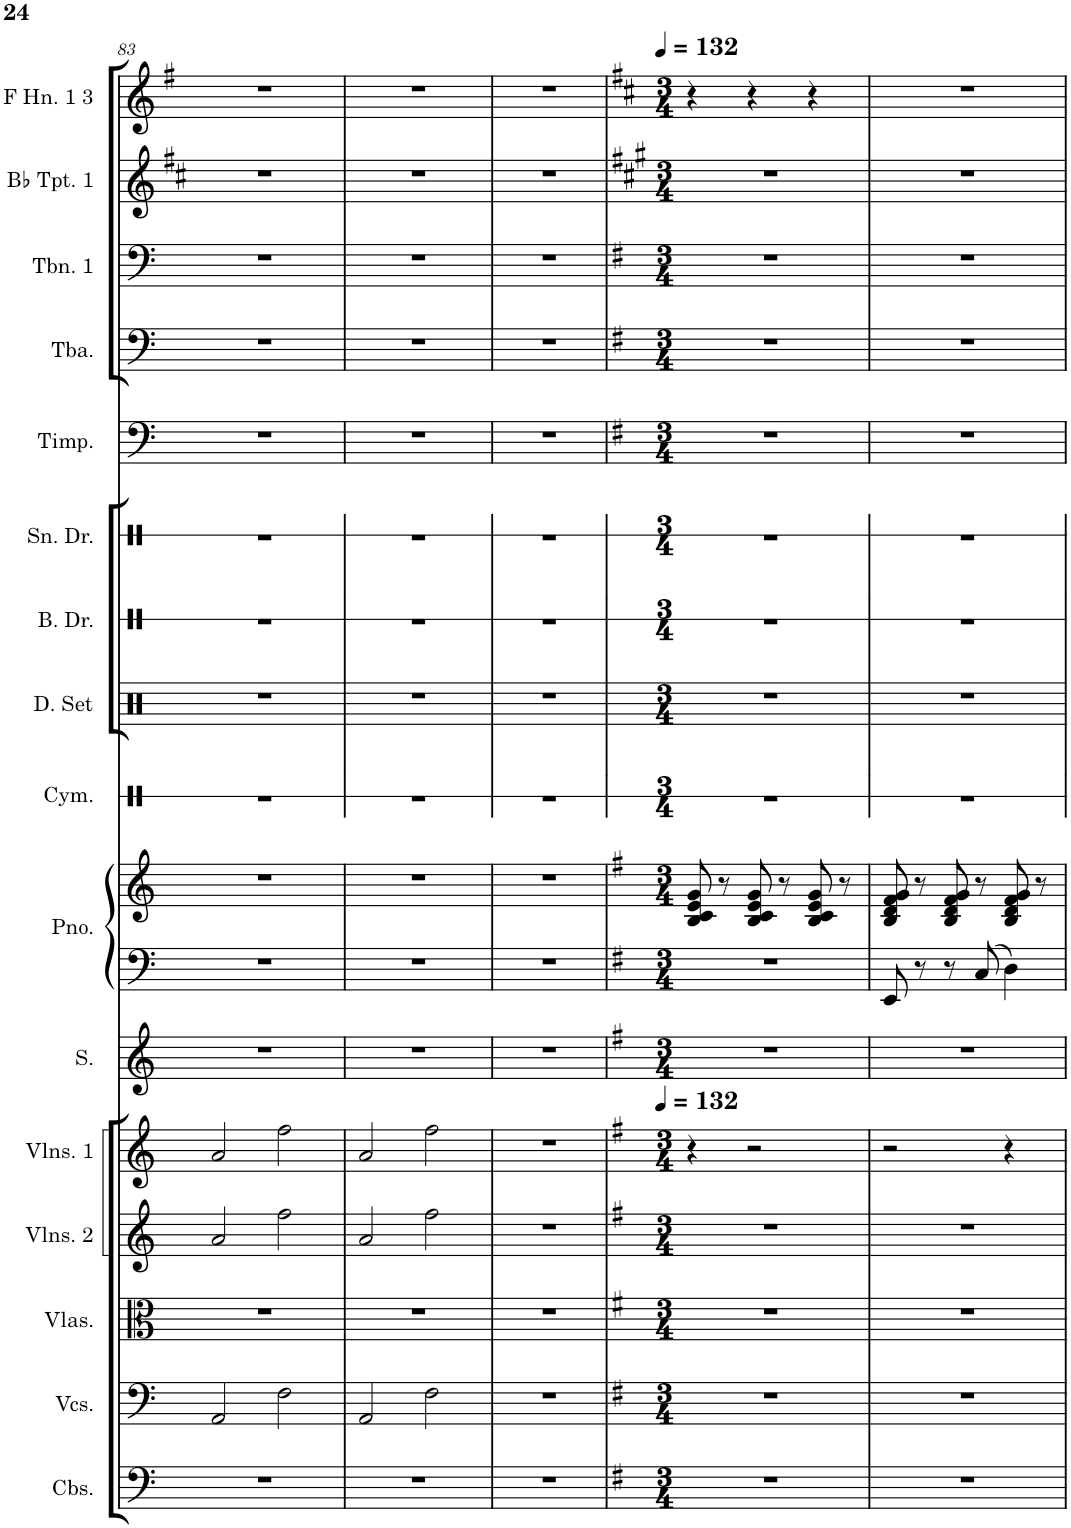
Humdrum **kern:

**kern	**kern	**kern	**kern	**kern	**kern	**kern	**kern	**kern	**kern	**kern	**kern	**kern	**kern	**kern	**kern	**kern
*part16	*part15	*part14	*part13	*part12	*part11	*part10	*part10	*part9	*part8	*part7	*part6	*part5	*part4	*part3	*part2	*part1
*staff17	*staff16	*staff15	*staff14	*staff13	*staff12	*staff11	*staff10	*staff9	*staff8	*staff7	*staff6	*staff5	*staff4	*staff3	*staff2	*staff1
*I"Contrabasses	*I"Violoncellos	*I"Violas	*I"Violins 2	*I"Violins 1	*I"Soprano	*I"Piano	*	*I"Cymbal	*I"Drumset	*I"Bass Drum	*I"Snare Drum	*I"Timpani	*I"Tuba	*I"Trombone 1	*I"Bb Trumpet 1	*I"F Horn 1 &amp; 3
*I'Cbs.	*I'Vcs.	*I'Vlas.	*I'Vlns. 2	*I'Vlns. 1	*I'S.	*I'Pno.	*	*I'Cym.	*I'D. Set	*I'B. Dr.	*I'Sn. Dr.	*I'Timp.	*I'Tba.	*I'Tbn. 1	*I'Bb Tpt. 1	*I'F Hn. 1 3
!!LO:PB:g=z
*clefF4	*clefF4	*clefC3	*clefG2	*clefG2	*clefG2	*clefF4	*clefG2	*clefX	*clefX	*clefX	*clefX	*clefF4	*clefF4	*clefF4	*clefG2	*clefG2
*Trd7c12	*	*	*	*	*	*	*	*	*	*	*	*	*	*	*Trd1c2	*Trd4c7
*k[]	*k[]	*k[]	*k[]	*k[]	*k[]	*k[]	*k[]	*k[]	*k[]	*k[]	*k[]	*k[]	*k[]	*k[]	*k[f#c#]	*k[f#]
*M4/4	*M4/4	*M4/4	*M4/4	*M4/4	*M4/4	*M4/4	*M4/4	*M4/4	*M4/4	*M4/4	*M4/4	*M4/4	*M4/4	*M4/4	*M4/4	*M4/4
=83	=83	=83	=83	=83	=83	=83	=83	=83	=83	=83	=83	=83	=83	=83	=83	=83
1r	2AA/	1r	2a/	2a/	1r	1r	1r	1r	1r	1r	1r	1r	1r	1r	1r	1r
.	2F\	.	2ff\	2ff\	.	.	.	.	.	.	.	.	.	.	.	.
=84	=84	=84	=84	=84	=84	=84	=84	=84	=84	=84	=84	=84	=84	=84	=84	=84
1r	2AA/	1r	2a/	2a/	1r	1r	1r	1r	1r	1r	1r	1r	1r	1r	1r	1r
.	2F\	.	2ff\	2ff\	.	.	.	.	.	.	.	.	.	.	.	.
=85	=85	=85	=85	=85	=85	=85	=85	=85	=85	=85	=85	=85	=85	=85	=85	=85
1r	1r	1r	1r	1r	1r	1r	1r	1r	1r	1r	1r	1r	1r	1r	1r	1r
=86	=86	=86	=86	=86	=86	=86	=86	=86	=86	=86	=86	=86	=86	=86	=86	=86
*k[f#]	*k[f#]	*k[f#]	*k[f#]	*k[f#]	*k[f#]	*k[f#]	*k[f#]	*	*	*	*	*k[f#]	*k[f#]	*k[f#]	*k[f#c#g#]	*k[f#c#]
*M3/4	*M3/4	*M3/4	*M3/4	*M3/4	*M3/4	*M3/4	*M3/4	*M3/4	*M3/4	*M3/4	*M3/4	*M3/4	*M3/4	*M3/4	*M3/4	*M3/4
*	*	*	*	*MM132	*	*	*	*	*	*	*	*	*	*	*	*MM132
2.r	2.r	2.r	2.r	4r	2.r	2.r	8B/ 8c/ 8e/ 8g/	2.r	2.r	2.r	2.r	2.r	2.r	2.r	2.r	4r
.	.	.	.	.	.	.	8r	.	.	.	.	.	.	.	.	.
.	.	.	.	2r	.	.	8B/ 8c/ 8e/ 8g/	.	.	.	.	.	.	.	.	4r
.	.	.	.	.	.	.	8r	.	.	.	.	.	.	.	.	.
.	.	.	.	.	.	.	8B/ 8c/ 8e/ 8g/	.	.	.	.	.	.	.	.	4r
.	.	.	.	.	.	.	8r	.	.	.	.	.	.	.	.	.
=87	=87	=87	=87	=87	=87	=87	=87	=87	=87	=87	=87	=87	=87	=87	=87	=87
2.r	2.r	2.r	2.r	2r	2.r	8EE/	8B/ 8d/ 8f#/ 8g/	2.r	2.r	2.r	2.r	2.r	2.r	2.r	2.r	2.r
.	.	.	.	.	.	8r	8r	.	.	.	.	.	.	.	.	.
.	.	.	.	.	.	8r	8B/ 8d/ 8f#/ 8g/	.	.	.	.	.	.	.	.	.
.	.	.	.	.	.	8C/	8r	.	.	.	.	.	.	.	.	.
.	.	.	.	4r	.	4D\	8B/ 8d/ 8f#/ 8g/	.	.	.	.	.	.	.	.	.
.	.	.	.	.	.	.	8r	.	.	.	.	.	.	.	.	.
=	=	=	=	=	=	=	=	=	=	=	=	=	=	=	=	=
*-	*-	*-	*-	*-	*-	*-	*-	*-	*-	*-	*-	*-	*-	*-	*-	*-
